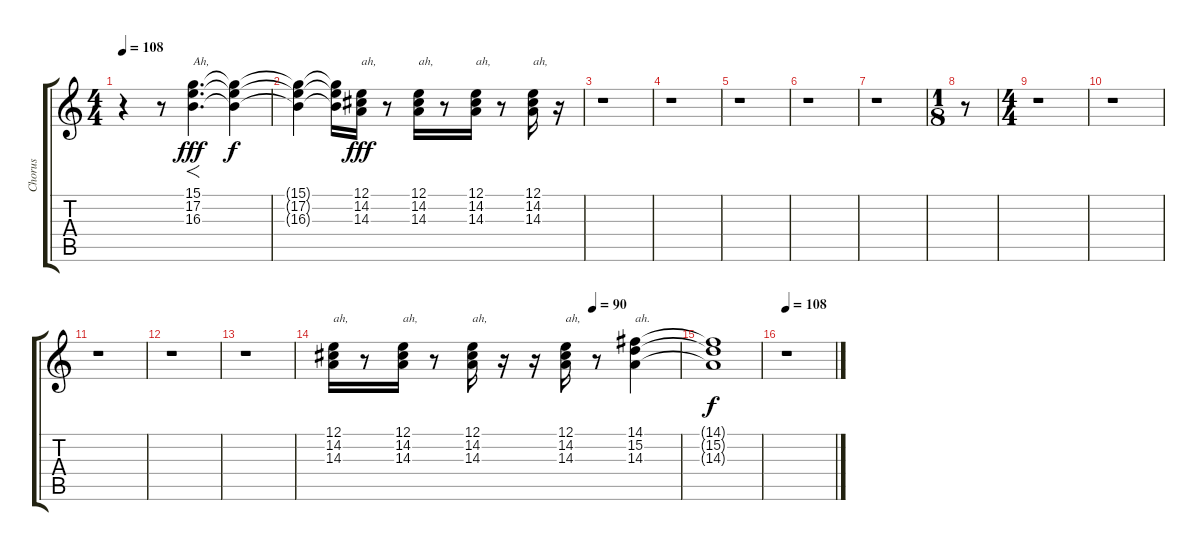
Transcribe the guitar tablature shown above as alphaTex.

\track ("Chorus" "Chorus") {instrument synthvoice}
\staff {score tabs}
\tuning (E4 B3 G3 D3 A2 E2) {hide}
\ts (4 4)
\tempo 108
\clef g2
\ks c
r.4{dy fff instrument synthvoice} r.8 (15.1 17.2 16.3).4{f d txt "Ah,"} (15.1{t} 17.2{t} 16.3{t}).4{dy f} |
(15.1{t} 17.2{t} 16.3{t}).4 (15.1{t} 17.2{t} 16.3{t}).16 (12.1 14.2 14.3).16{txt "ah," dy fff} r.8 (12.1 14.2 14.3).16{txt "ah,"} r.8 (12.1 14.2 14.3).16{txt "ah,"} r.8 (12.1 14.2 14.3).16{txt "ah,"} r.16 |
r.1 |
r.1 |
r.1 |
r.1 |
r.1 |
\ts (1 8)
r.8 |
\ts (4 4)
r.1 |
r.1 |
r.1 |
r.1 |
r.1 |
\tempo (90 0.75)
(12.1 14.2 14.3).16{txt "ah,"} r.8 (12.1 14.2 14.3).16{txt "ah,"} r.8 (12.1 14.2 14.3).16{txt "ah,"} r.16 r.16 (12.1 14.2 14.3).16{txt "ah,"} r.8 (14.1 15.2 14.3).4{txt "ah."} |
(14.1{t} 15.2{t} 14.3{t}).1{dy f} |
\tempo 108
r.1
